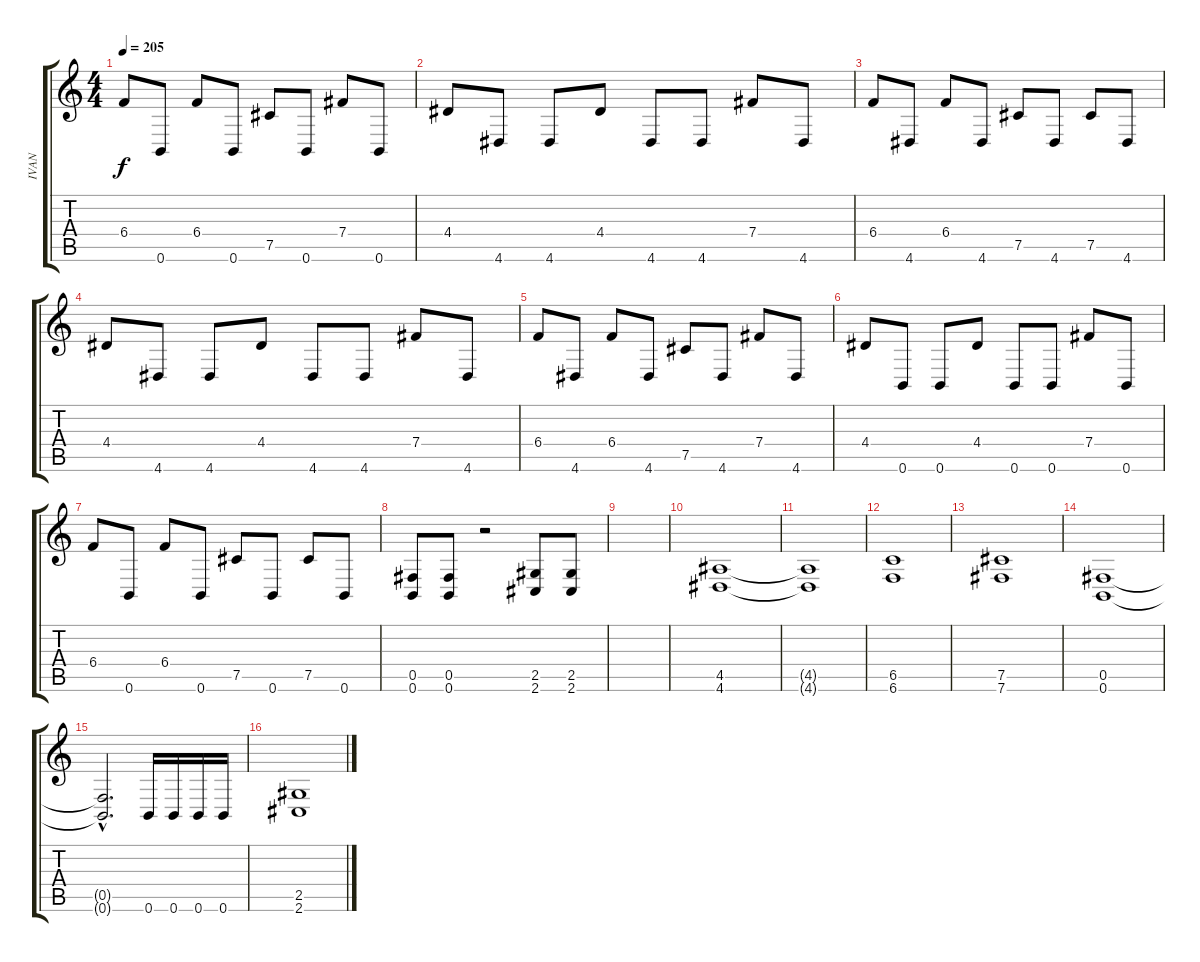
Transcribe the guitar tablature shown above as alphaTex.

\track ("IVAN" "IVAN") {instrument distortionguitar}
\staff {score tabs}
\tuning (Db4 Ab3 E3 B2 Gb2 B1) {hide}
\ts (4 4)
\tempo 205
\clef g2
\ks c
6.4.8{dy f} 0.6.8 6.4.8 0.6.8 7.5.8 0.6.8 7.4.8 0.6.8 |
4.4.8 4.6.8 4.6.8 4.4.8 4.6.8 4.6.8 7.4.8 4.6.8 |
6.4.8 4.6.8 6.4.8 4.6.8 7.5.8 4.6.8 7.5.8 4.6.8 |
4.4.8 4.6.8 4.6.8 4.4.8 4.6.8 4.6.8 7.4.8 4.6.8 |
6.4.8 4.6.8 6.4.8 4.6.8 7.5.8 4.6.8 7.4.8 4.6.8 |
4.4.8 0.6.8 0.6.8 4.4.8 0.6.8 0.6.8 7.4.8 0.6.8 |
6.4.8 0.6.8 6.4.8 0.6.8 7.5.8 0.6.8 7.5.8 0.6.8 |
(0.5 0.6).8 (0.5 0.6).8 r.2 (2.5 2.6).8 (2.5 2.6).8 |
|
(4.5 4.6).1 |
(4.5{t} 4.6{t}).1 |
(6.5 6.6).1 |
(7.5 7.6).1 |
(0.5 0.6).1 |
(0.5{hac t} 0.6{hac t}).2{d} 0.6.16 0.6.16 0.6.16 0.6.16 |
(2.5 2.6).1
